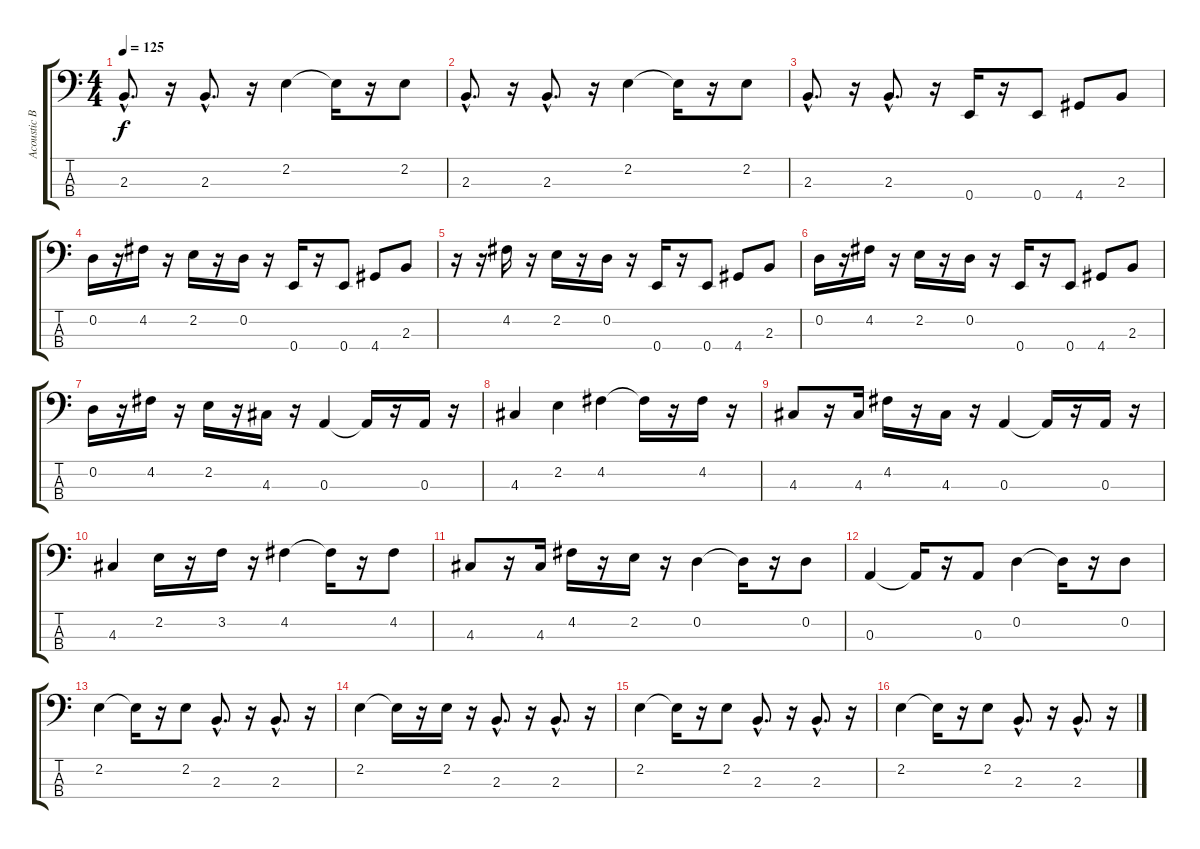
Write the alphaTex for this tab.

\track ("Acoustic Bass " "Acoustic B") {instrument acousticbass}
\staff {score tabs}
\tuning (G2 D2 A1 E1) {hide}
\ts (4 4)
\tempo 125
\clef f4
\ks c
2.3{hac}.8{d dy f} r.16 2.3{hac}.8{d} r.16 2.2.4 2.2{t}.16 r.16 2.2.8 |
2.3{hac}.8{d} r.16 2.3{hac}.8{d} r.16 2.2.4 2.2{t}.16 r.16 2.2.8 |
2.3{hac}.8{d} r.16 2.3{hac}.8{d} r.16 0.4.16 r.16 0.4.8 4.4.8 2.3.8 |
0.2.16 r.16 4.2.16 r.16 2.2.16 r.16 0.2.16 r.16 0.4.16 r.16 0.4.8 4.4.8 2.3.8 |
r.16 r.16 4.2.16 r.16 2.2.16 r.16 0.2.16 r.16 0.4.16 r.16 0.4.8 4.4.8 2.3.8 |
0.2.16 r.16 4.2.16 r.16 2.2.16 r.16 0.2.16 r.16 0.4.16 r.16 0.4.8 4.4.8 2.3.8 |
0.2.16 r.16 4.2.16 r.16 2.2.16 r.16 4.3.16 r.16 0.3.4 0.3{t}.16 r.16 0.3.16 r.16 |
4.3.4 2.2.4 4.2.4 4.2{t}.16 r.16 4.2.16 r.16 |
4.3.8 r.16 4.3.16 4.2.16 r.16 4.3.16 r.16 0.3.4 0.3{t}.16 r.16 0.3.16 r.16 |
4.3.4 2.2.16 r.16 3.2.16 r.16 4.2.4 4.2{t}.16 r.16 4.2.8 |
4.3.8 r.16 4.3.16 4.2.16 r.16 2.2.16 r.16 0.2.4 0.2{t}.16 r.16 0.2.8 |
0.3.4 0.3{t}.16 r.16 0.3.8 0.2.4 0.2{t}.16 r.16 0.2.8 |
2.2.4 2.2{t}.16 r.16 2.2.8 2.3{hac}.8{d} r.16 2.3{hac}.8{d} r.16 |
2.2.4 2.2{t}.16 r.16 2.2.16 r.16 2.3{hac}.8{d} r.16 2.3{hac}.8{d} r.16 |
2.2.4 2.2{t}.16 r.16 2.2.8 2.3{hac}.8{d} r.16 2.3{hac}.8{d} r.16 |
2.2.4 2.2{t}.16 r.16 2.2.8 2.3{hac}.8{d} r.16 2.3{hac}.8{d} r.16
